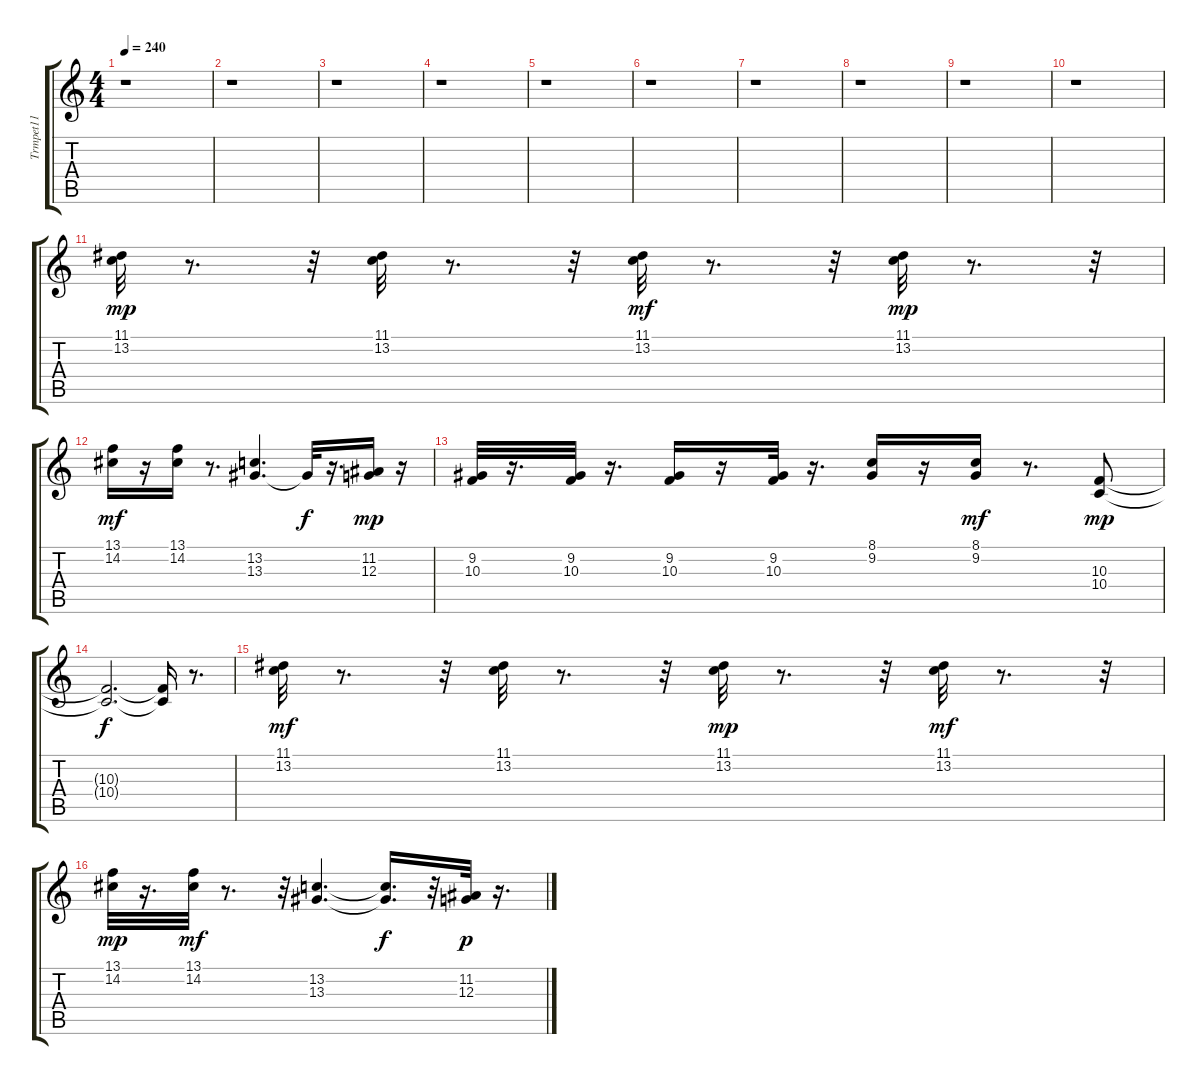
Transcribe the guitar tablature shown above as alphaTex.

\track ("Trmpet11" "Trmpet11") {instrument trumpet}
\staff {score tabs}
\tuning (E4 B3 G3 D3 A2 E2) {hide}
\ts (4 4)
\tempo 240
\clef g2
\ks c
r.1{dy f} |
r.1 |
r.1 |
r.1 |
r.1 |
r.1 |
r.1 |
r.1 |
r.1 |
r.1 |
(11.1 13.2).32{dy mp} r.8{d} r.32 (11.1 13.2).32 r.8{d} r.32 (11.1 13.2).32{dy mf} r.8{d} r.32 (11.1 13.2).32{dy mp} r.8{d} r.32 |
(13.1 14.2).16{dy mf} r.16 (13.1 14.2).16 r.8{d} (13.2 13.3).4{d} 13.3{t}.32{dy f} r.16{d} (11.2 12.3).16{dy mp} r.16 |
(9.2 10.3).32 r.16{d} (9.2 10.3).32 r.16{d} (9.2 10.3).16 r.16 (9.2 10.3).32 r.16{d} (8.1 9.2).16 r.16 (8.1 9.2).16{dy mf} r.8{d} (10.3 10.4).8{dy mp} |
(10.3{t} 10.4{t}).2{d dy f} (10.3{t} 10.4{t}).16 r.8{d} |
(11.1 13.2).32{dy mf} r.8{d} r.32 (11.1 13.2).32 r.8{d} r.32 (11.1 13.2).32{dy mp} r.8{d} r.32 (11.1 13.2).32{dy mf} r.8{d} r.32 |
(13.1 14.2).32{dy mp} r.16{d} (13.1 14.2).32{dy mf} r.8{d} r.32 (13.2 13.3).4{d} (13.2{t} 13.3{t}).16{d dy f} r.32 (11.2 12.3).32{dy p} r.16{d}
